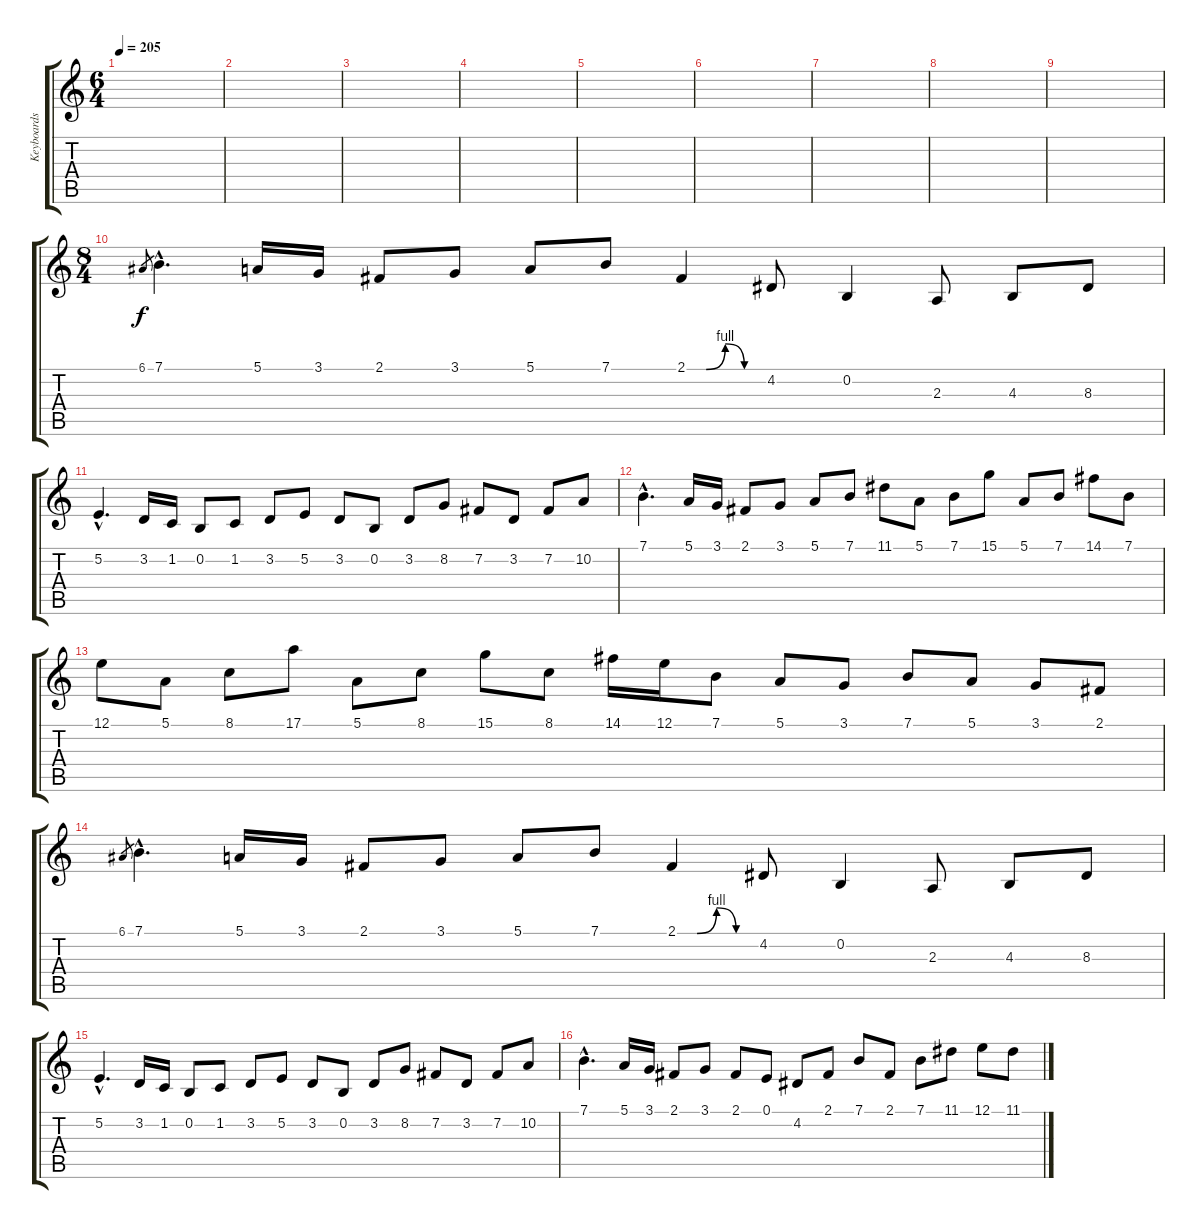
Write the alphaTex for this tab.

\track ("Keyboards 1" "Keyboards ") {instrument lead2sawtooth}
\staff {score tabs}
\tuning (E4 B3 G3 D3 A2 E2) {hide}
\ts (6 4)
\tempo 205
\clef g2
\ks c
|
|
|
|
|
|
|
|
|
\ts (8 4)
6.1.8{gr} 7.1{hac}.4{d} 5.1.16 3.1.16 2.1.8 3.1.8 5.1.8 7.1.8 2.1{be (custom 0 0 15 0 30 4 45 0 60 0)}.4 4.2.8 0.2.4 2.3.8 4.3.8 8.3.8 |
5.2{hac}.4{d} 3.2.16 1.2.16 0.2.8 1.2.8 3.2.8 5.2.8 3.2.8 0.2.8 3.2.8 8.2.8 7.2.8 3.2.8 7.2.8 10.2.8 |
7.1{hac}.4{d} 5.1.16 3.1.16 2.1.8 3.1.8 5.1.8 7.1.8 11.1.8 5.1.8 7.1.8 15.1.8 5.1.8 7.1.8 14.1.8 7.1.8 |
12.1.8 5.1.8 8.1.8 17.1.8 5.1.8 8.1.8 15.1.8 8.1.8 14.1.16 12.1.16 7.1.8 5.1.8 3.1.8 7.1.8 5.1.8 3.1.8 2.1.8 |
6.1.8{gr} 7.1{hac}.4{d} 5.1.16 3.1.16 2.1.8 3.1.8 5.1.8 7.1.8 2.1{be (custom 0 0 15 0 30 4 45 0 60 0)}.4 4.2.8 0.2.4 2.3.8 4.3.8 8.3.8 |
5.2{hac}.4{d} 3.2.16 1.2.16 0.2.8 1.2.8 3.2.8 5.2.8 3.2.8 0.2.8 3.2.8 8.2.8 7.2.8 3.2.8 7.2.8 10.2.8 |
7.1{hac}.4{d} 5.1.16 3.1.16 2.1.8 3.1.8 2.1.8 0.1.8 4.2.8 2.1.8 7.1.8 2.1.8 7.1.8 11.1.8 12.1.8 11.1.8
